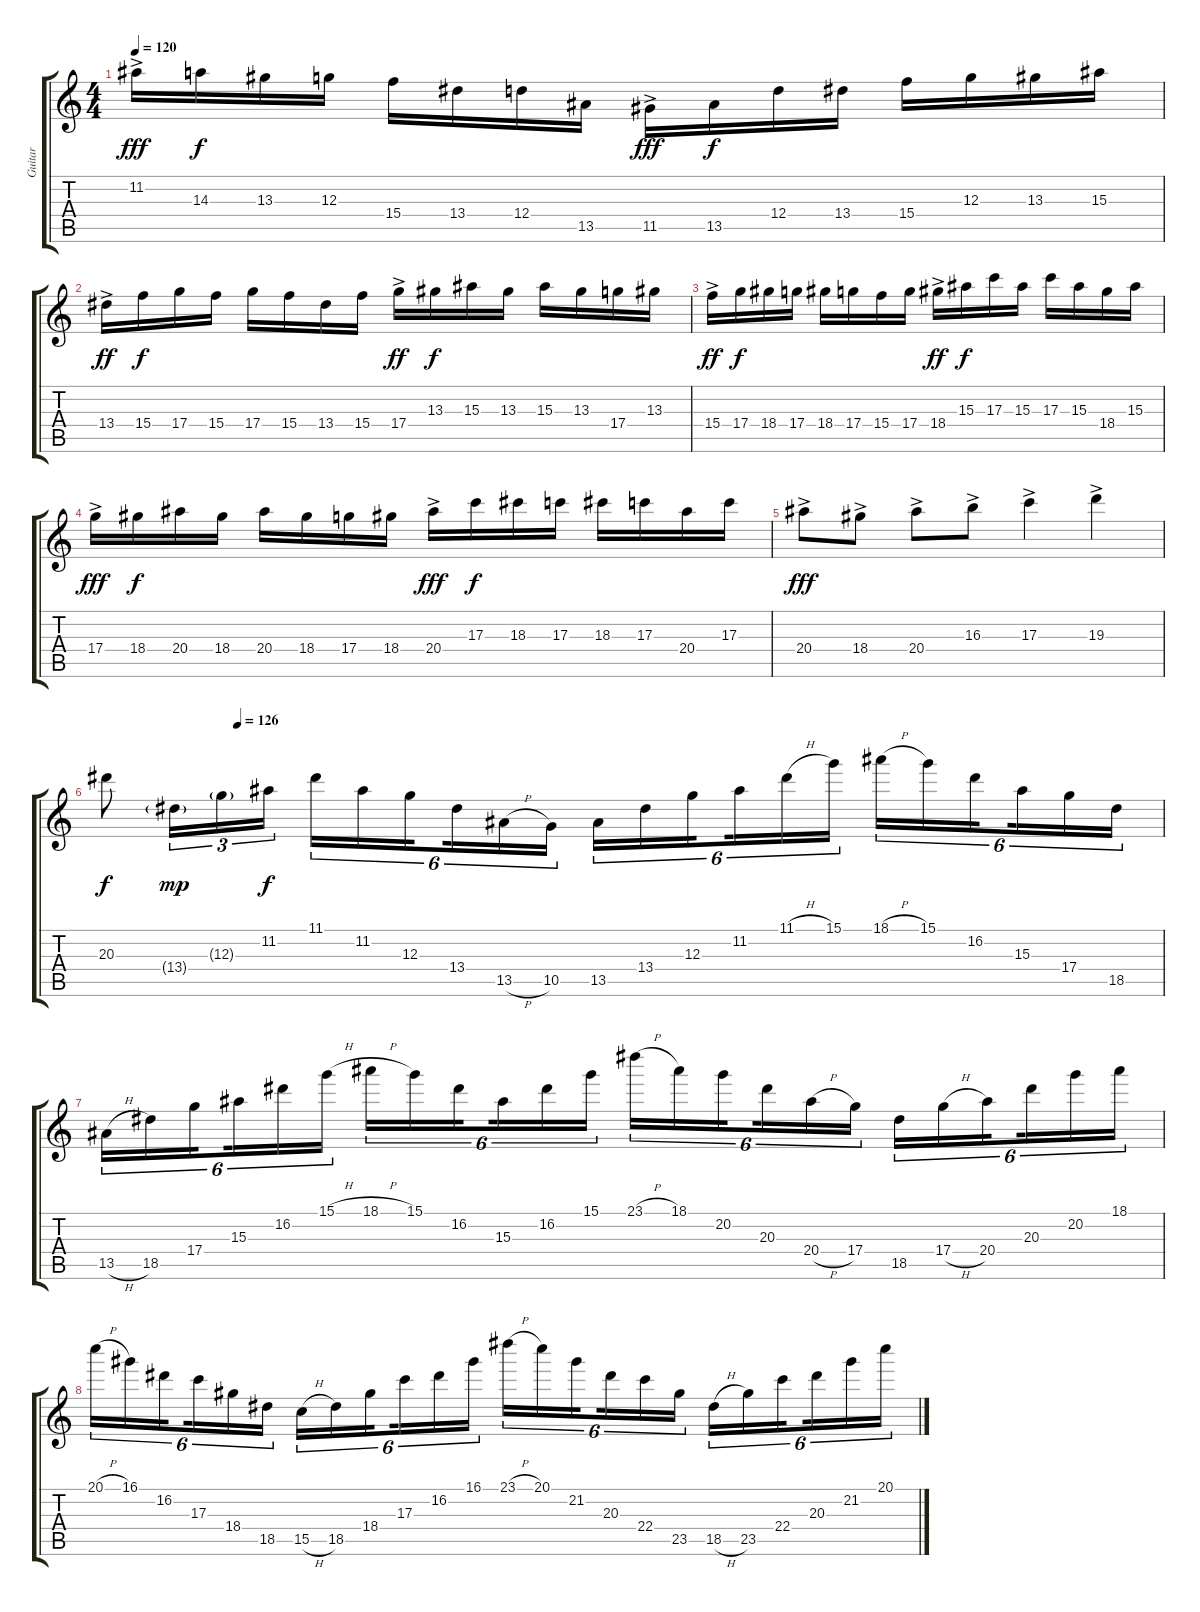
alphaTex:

\track ("Guitar" "Guitar") {instrument distortionguitar}
\staff {score tabs}
\tuning (E4 B3 G3 D3 A2 E2) {hide}
\ts (4 4)
\tempo 120
\clef g2
\ks c
11.2{ac}.16{dy fff} 14.3.16{dy f} 13.3.16 12.3.16 15.4.16 13.4.16 12.4.16 13.5.16 11.5{ac}.16{dy fff} 13.5.16{dy f} 12.4.16 13.4.16 15.4.16 12.3.16 13.3.16 15.3.16 |
13.4{ac}.16{dy ff} 15.4.16{dy f} 17.4.16 15.4.16 17.4.16 15.4.16 13.4.16 15.4.16 17.4{ac}.16{dy ff} 13.3.16{dy f} 15.3.16 13.3.16 15.3.16 13.3.16 17.4.16 13.3.16 |
15.4{ac}.16{dy ff} 17.4.16{dy f} 18.4.16 17.4.16 18.4.16 17.4.16 15.4.16 17.4.16 18.4{ac}.16{dy ff} 15.3.16{dy f} 17.3.16 15.3.16 17.3.16 15.3.16 18.4.16 15.3.16 |
17.4{ac}.16{dy fff} 18.4.16{dy f} 20.4.16 18.4.16 20.4.16 18.4.16 17.4.16 18.4.16 20.4{ac}.16{dy fff} 17.3.16{dy f} 18.3.16 17.3.16 18.3.16 17.3.16 20.4.16 17.3.16 |
20.4{ac}.8{dy fff} 18.4{ac}.8 20.4{ac}.8 16.3{ac}.8 17.3{ac}.4 19.3{ac}.4 |
\tempo (126 0.125)
20.3.8{dy f} 13.4{g}.16{tu (3 2) dy mp} 12.3{g}.16{tu (3 2)} 11.2.16{tu (3 2) dy f} 11.1.16{tu (6 4)} 11.2.16{tu (6 4)} 12.3.16{tu (6 4) beam splitsecondary} 13.4.16{tu (6 4)} 13.5{h}.16{tu (6 4)} 10.5.16{tu (6 4)} 13.5.16{tu (6 4)} 13.4.16{tu (6 4)} 12.3.16{tu (6 4) beam splitsecondary} 11.2.16{tu (6 4)} 11.1{h}.16{tu (6 4)} 15.1.16{tu (6 4)} 18.1{h}.16{tu (6 4)} 15.1.16{tu (6 4)} 16.2.16{tu (6 4) beam splitsecondary} 15.3.16{tu (6 4)} 17.4.16{tu (6 4)} 18.5.16{tu (6 4)} |
13.5{h}.16{tu (6 4)} 18.5.16{tu (6 4)} 17.4.16{tu (6 4) beam splitsecondary} 15.3.16{tu (6 4)} 16.2.16{tu (6 4)} 15.1{h}.16{tu (6 4)} 18.1{h}.16{tu (6 4)} 15.1.16{tu (6 4)} 16.2.16{tu (6 4) beam splitsecondary} 15.3.16{tu (6 4)} 16.2.16{tu (6 4)} 15.1.16{tu (6 4)} 23.1{h}.16{tu (6 4)} 18.1.16{tu (6 4)} 20.2.16{tu (6 4) beam splitsecondary} 20.3.16{tu (6 4)} 20.4{h}.16{tu (6 4)} 17.4.16{tu (6 4)} 18.5.16{tu (6 4)} 17.4{h}.16{tu (6 4)} 20.4.16{tu (6 4) beam splitsecondary} 20.3.16{tu (6 4)} 20.2.16{tu (6 4)} 18.1.16{tu (6 4)} |
20.1{h}.16{tu (6 4)} 16.1.16{tu (6 4)} 16.2.16{tu (6 4) beam splitsecondary} 17.3.16{tu (6 4)} 18.4.16{tu (6 4)} 18.5.16{tu (6 4)} 15.5{h}.16{tu (6 4)} 18.5.16{tu (6 4)} 18.4.16{tu (6 4) beam splitsecondary} 17.3.16{tu (6 4)} 16.2.16{tu (6 4)} 16.1.16{tu (6 4)} 23.1{h}.16{tu (6 4)} 20.1.16{tu (6 4)} 21.2.16{tu (6 4) beam splitsecondary} 20.3.16{tu (6 4)} 22.4.16{tu (6 4)} 23.5.16{tu (6 4)} 18.5{h}.16{tu (6 4)} 23.5.16{tu (6 4)} 22.4.16{tu (6 4) beam splitsecondary} 20.3.16{tu (6 4)} 21.2.16{tu (6 4)} 20.1.16{tu (6 4)}
